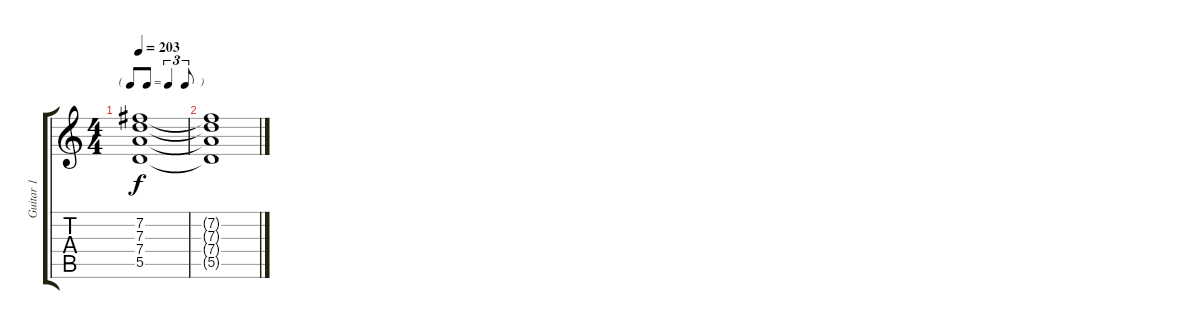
\track ("Guitar 1" "Guitar 1") {instrument overdrivenguitar}
\staff {score tabs}
\tuning (E4 B3 G3 D3 A2 E2) {hide}
\ts (4 4)
\tf triplet8th
\tempo 203
\clef g2
\ks c
(7.2{t} 7.3{t} 7.4{t} 5.5{t}).1{dy f} |
(7.2{t} 7.3{t} 7.4{t} 5.5{t}).1
